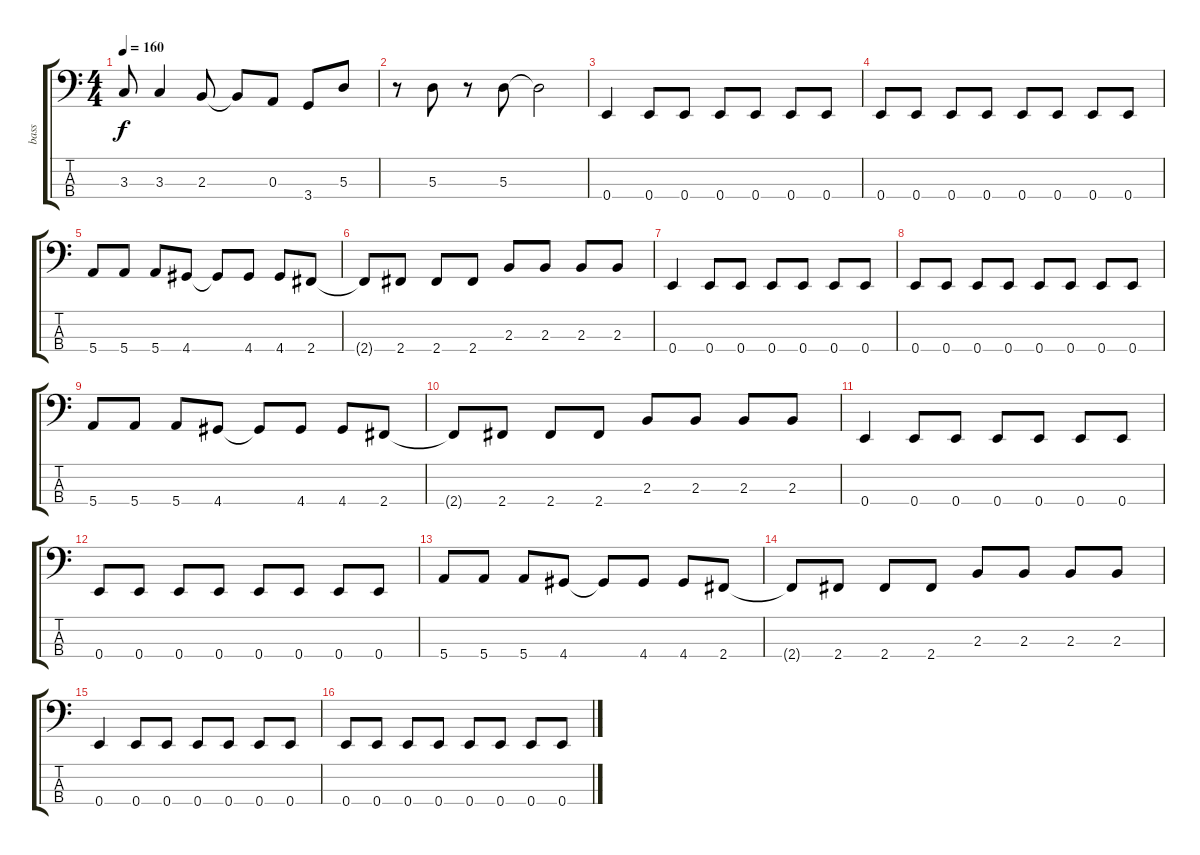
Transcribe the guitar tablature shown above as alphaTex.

\track ("bass" "bass") {instrument electricbasspick}
\staff {score tabs}
\tuning (G2 D2 A1 E1) {hide}
\ts (4 4)
\tempo 160
\clef f4
\ks c
3.3.8{dy f} 3.3.4 2.3.8 2.3{t}.8 0.3.8 3.4.8 5.3.8 |
r.8 5.3.8 r.8 5.3.8 5.3{t}.2 |
0.4.4 0.4.8 0.4.8 0.4.8 0.4.8 0.4.8 0.4.8 |
0.4.8 0.4.8 0.4.8 0.4.8 0.4.8 0.4.8 0.4.8 0.4.8 |
5.4.8 5.4.8 5.4.8 4.4.8 4.4{t}.8 4.4.8 4.4.8 2.4.8 |
2.4{t}.8 2.4.8 2.4.8 2.4.8 2.3.8 2.3.8 2.3.8 2.3.8 |
0.4.4 0.4.8 0.4.8 0.4.8 0.4.8 0.4.8 0.4.8 |
0.4.8 0.4.8 0.4.8 0.4.8 0.4.8 0.4.8 0.4.8 0.4.8 |
5.4.8 5.4.8 5.4.8 4.4.8 4.4{t}.8 4.4.8 4.4.8 2.4.8 |
2.4{t}.8 2.4.8 2.4.8 2.4.8 2.3.8 2.3.8 2.3.8 2.3.8 |
0.4.4 0.4.8 0.4.8 0.4.8 0.4.8 0.4.8 0.4.8 |
0.4.8 0.4.8 0.4.8 0.4.8 0.4.8 0.4.8 0.4.8 0.4.8 |
5.4.8 5.4.8 5.4.8 4.4.8 4.4{t}.8 4.4.8 4.4.8 2.4.8 |
2.4{t}.8 2.4.8 2.4.8 2.4.8 2.3.8 2.3.8 2.3.8 2.3.8 |
0.4.4 0.4.8 0.4.8 0.4.8 0.4.8 0.4.8 0.4.8 |
0.4.8 0.4.8 0.4.8 0.4.8 0.4.8 0.4.8 0.4.8 0.4.8
